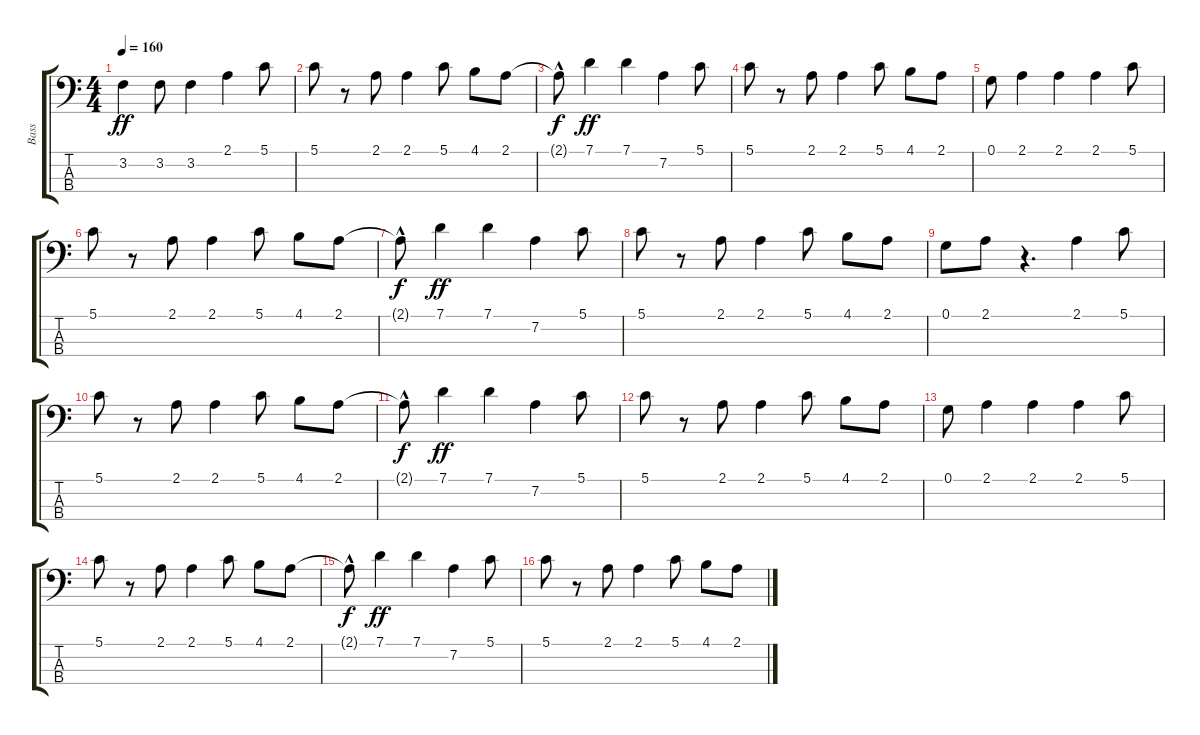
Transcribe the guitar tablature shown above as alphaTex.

\track ("Bass" "Bass") {instrument electricbassfinger}
\staff {score tabs}
\tuning (G2 D2 A1 E1) {hide}
\ts (4 4)
\tempo 160
\clef f4
\ks c
3.2.4{dy ff} 3.2.8 3.2.4 2.1.4 5.1.8 |
5.1.8 r.8 2.1.8 2.1.4 5.1.8 4.1.8 2.1.8 |
2.1{hac t}.8{dy f} 7.1.4{dy ff} 7.1.4 7.2.4 5.1.8 |
5.1.8 r.8 2.1.8 2.1.4 5.1.8 4.1.8 2.1.8 |
0.1.8 2.1.4 2.1.4 2.1.4 5.1.8 |
5.1.8 r.8 2.1.8 2.1.4 5.1.8 4.1.8 2.1.8 |
2.1{hac t}.8{dy f} 7.1.4{dy ff} 7.1.4 7.2.4 5.1.8 |
5.1.8 r.8 2.1.8 2.1.4 5.1.8 4.1.8 2.1.8 |
0.1.8 2.1.8 r.4{d} 2.1.4 5.1.8 |
5.1.8 r.8 2.1.8 2.1.4 5.1.8 4.1.8 2.1.8 |
2.1{hac t}.8{dy f} 7.1.4{dy ff} 7.1.4 7.2.4 5.1.8 |
5.1.8 r.8 2.1.8 2.1.4 5.1.8 4.1.8 2.1.8 |
0.1.8 2.1.4 2.1.4 2.1.4 5.1.8 |
5.1.8 r.8 2.1.8 2.1.4 5.1.8 4.1.8 2.1.8 |
2.1{hac t}.8{dy f} 7.1.4{dy ff} 7.1.4 7.2.4 5.1.8 |
5.1.8 r.8 2.1.8 2.1.4 5.1.8 4.1.8 2.1.8
